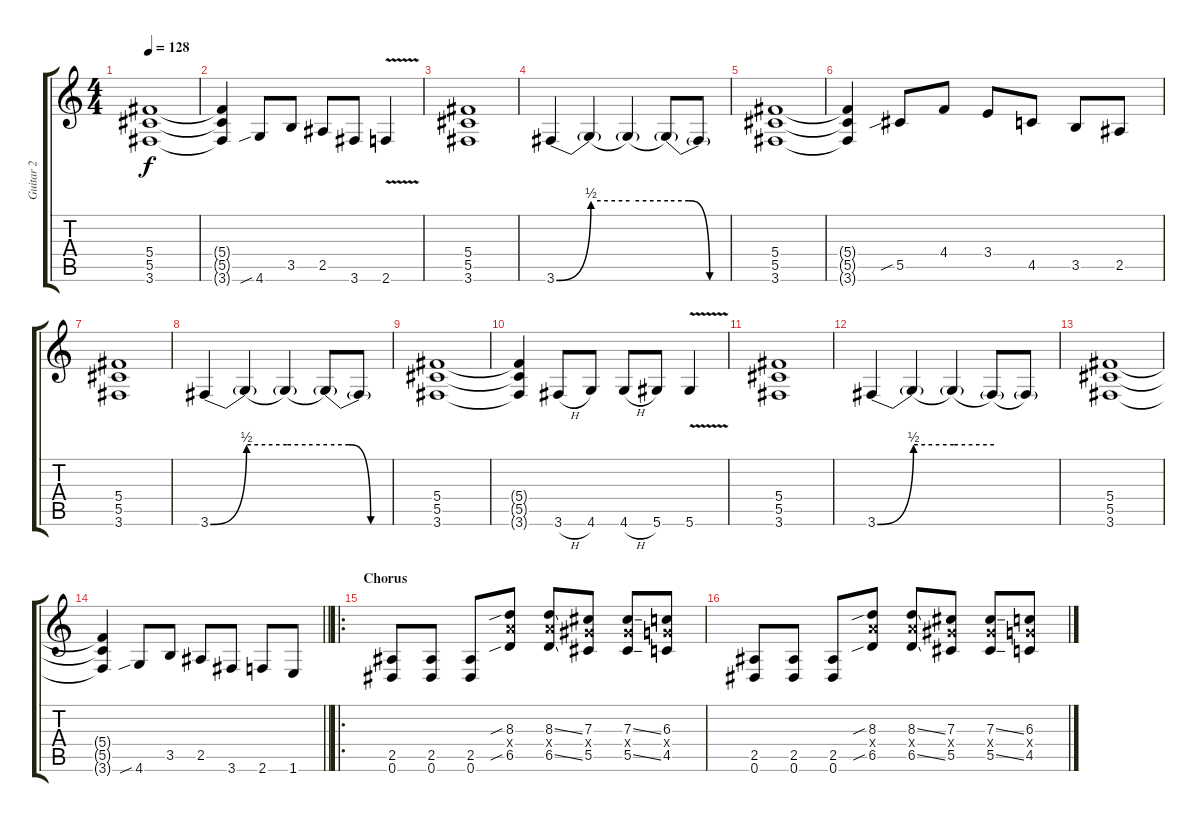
\track ("Guitar 2" "Guitar 2") {instrument distortionguitar}
\staff {score tabs}
\tuning (Eb4 Bb3 Gb3 Db3 Ab2 Eb2) {hide}
\ts (4 4)
\tempo 128
\clef g2
\ks c
(5.4 5.5 3.6).1{dy f} |
(5.4{t} 5.5{t} 3.6{t}).4 4.6{sib}.8 3.5.8 2.5.8 3.6.8 2.6{v}.4 |
(5.4 5.5 3.6).1 |
3.6{be (bend 0 0 60 2)}.4 3.6{be (hold 0 2 60 2) t}.4 3.6{be (hold 0 2 60 2) t}.4 3.6{be (custom 0 2 20 2 40 0 60 0) t}.8 3.6{t}.8 |
(5.4 5.5 3.6).1 |
(5.4{t} 5.5{t} 3.6{t}).4 5.5{sib}.8 4.4.8 3.4.8 4.5.8 3.5.8 2.5.8 |
(5.4 5.5 3.6).1 |
3.6{be (bend 0 0 60 2)}.4 3.6{be (hold 0 2 60 2) t}.4 3.6{be (hold 0 2 60 2) t}.4 3.6{be (custom 0 2 20 2 40 0 60 0) t}.8 3.6{t}.8 |
(5.4 5.5 3.6).1 |
(5.4{t} 5.5{t} 3.6{t}).4 3.6{h}.8 4.6.8 4.6{h}.8 5.6.8 5.6{v}.4 |
(5.4 5.5 3.6).1 |
3.6{be (bend 0 0 60 2)}.4 3.6{be (hold 0 2 60 2) t}.4 3.6{be (hold 0 2 60 2) t}.4 3.6{be (hold 40 0 60 0) t}.8 3.6{t}.8 |
(5.4 5.5 3.6).1 |
\barLineRight lightlight
(5.4{t} 5.5{t} 3.6{t}).4 4.6{sib}.8 3.5.8 2.5.8 3.6.8 2.6.8 1.6.8 |
\ro
\section ("" "Chorus")
(2.5 0.6).8 (2.5 0.6).8 (2.5 0.6).8 (8.3{sib} 8.4{x} 6.5{sib}).8 (8.3{ss} 8.4{x} 6.5{ss}).8 (7.3 7.4{x} 5.5).8 (7.3{ss} 7.4{x} 5.5{ss}).8 (6.3 6.4{x} 4.5).8 |
(2.5 0.6).8 (2.5 0.6).8 (2.5 0.6).8 (8.3{sib} 8.4{x} 6.5{sib}).8 (8.3{ss} 8.4{x} 6.5{ss}).8 (7.3 7.4{x} 5.5).8 (7.3{ss} 7.4{x} 5.5{ss}).8 (6.3 6.4{x} 4.5).8
